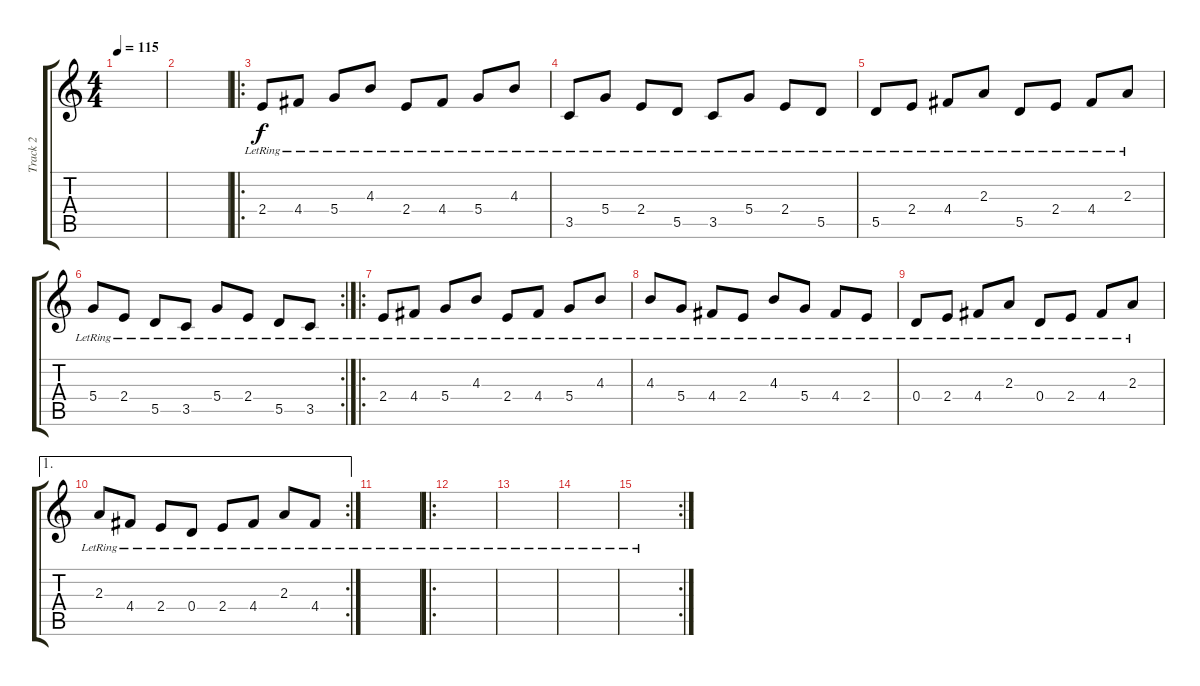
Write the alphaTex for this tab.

\track ("Track 2" "Track 2") {instrument pizzicatostrings}
\staff {score tabs}
\tuning (E5 B4 G4 D4 A3 E3) {hide}
\ts (4 4)
\tempo 115
\clef g2
\ks c
|
|
\ro
2.4{lr}.8 4.4{lr}.8 5.4{lr}.8 4.3{lr}.8 2.4{lr}.8 4.4{lr}.8 5.4{lr}.8 4.3{lr}.8 |
3.5{lr}.8 5.4{lr}.8 2.4{lr}.8 5.5{lr}.8 3.5{lr}.8 5.4{lr}.8 2.4{lr}.8 5.5{lr}.8 |
5.5{lr}.8 2.4{lr}.8 4.4{lr}.8 2.3{lr}.8 5.5{lr}.8 2.4{lr}.8 4.4{lr}.8 2.3{lr}.8 |
\rc 2
5.4{lr}.8 2.4{lr}.8 5.5{lr}.8 3.5{lr}.8 5.4{lr}.8 2.4{lr}.8 5.5{lr}.8 3.5{lr}.8 |
\ro
2.4{lr}.8 4.4{lr}.8 5.4{lr}.8 4.3{lr}.8 2.4{lr}.8 4.4{lr}.8 5.4{lr}.8 4.3{lr}.8 |
4.3{lr}.8 5.4{lr}.8 4.4{lr}.8 2.4{lr}.8 4.3{lr}.8 5.4{lr}.8 4.4{lr}.8 2.4{lr}.8 |
0.4{lr}.8 2.4{lr}.8 4.4{lr}.8 2.3{lr}.8 0.4{lr}.8 2.4{lr}.8 4.4{lr}.8 2.3{lr}.8 |
\ae 1
\rc 2
2.3{lr}.8 4.4{lr}.8 2.4{lr}.8 0.4{lr}.8 2.4{lr}.8 4.4{lr}.8 2.3{lr}.8 4.4{lr}.8 |
|
\ro
|
|
|
\rc 2
